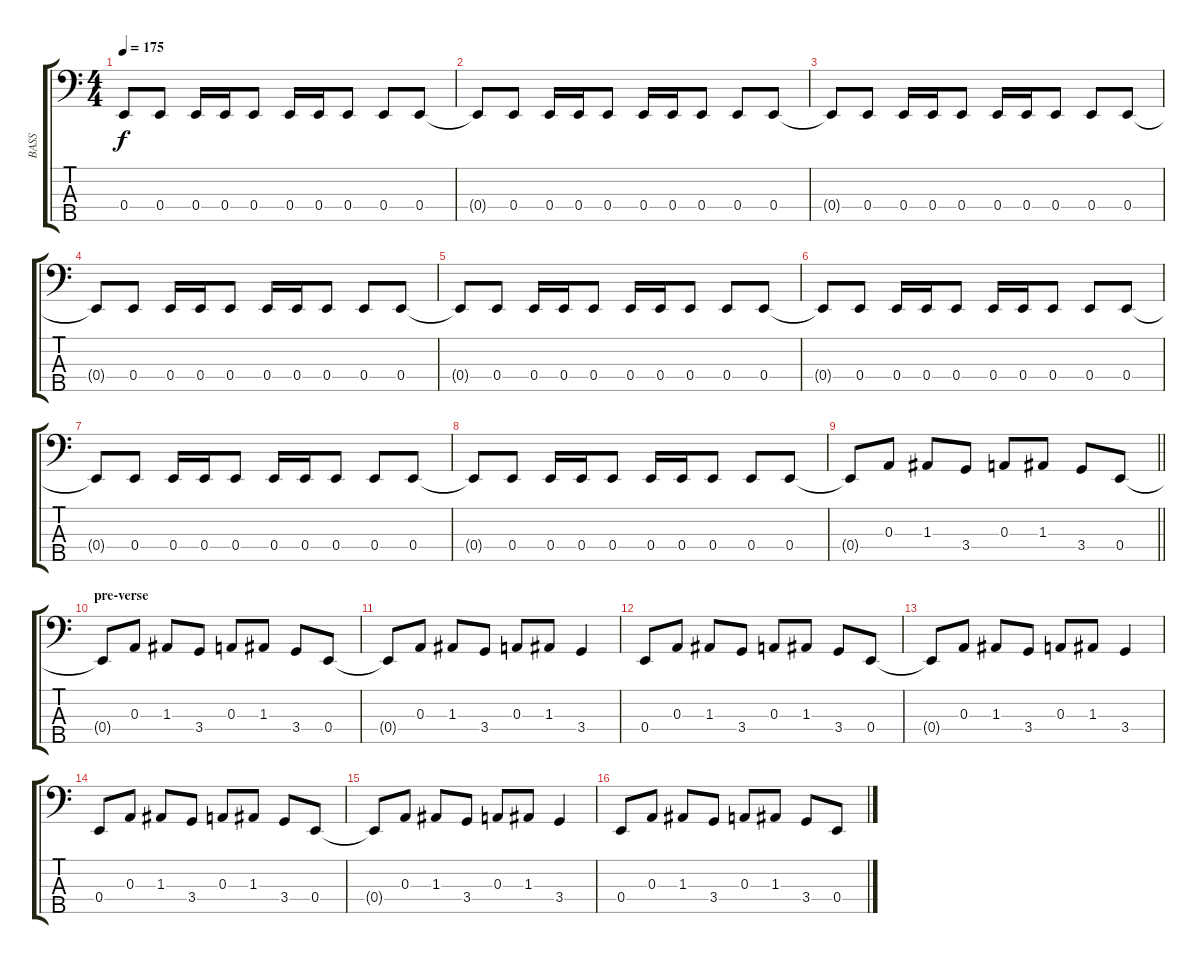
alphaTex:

\track ("BASS" "BASS") {instrument electricbassfinger}
\staff {score tabs}
\tuning (G2 D2 A1 E1 B0) {hide}
\ts (4 4)
\tempo 175
\clef f4
\ks c
0.4{t}.8{dy f} 0.4.8 0.4.16 0.4.16 0.4.8 0.4.16 0.4.16 0.4.8 0.4.8 0.4.8 |
0.4{t}.8 0.4.8 0.4.16 0.4.16 0.4.8 0.4.16 0.4.16 0.4.8 0.4.8 0.4.8 |
0.4{t}.8 0.4.8 0.4.16 0.4.16 0.4.8 0.4.16 0.4.16 0.4.8 0.4.8 0.4.8 |
0.4{t}.8 0.4.8 0.4.16 0.4.16 0.4.8 0.4.16 0.4.16 0.4.8 0.4.8 0.4.8 |
0.4{t}.8 0.4.8 0.4.16 0.4.16 0.4.8 0.4.16 0.4.16 0.4.8 0.4.8 0.4.8 |
0.4{t}.8 0.4.8 0.4.16 0.4.16 0.4.8 0.4.16 0.4.16 0.4.8 0.4.8 0.4.8 |
0.4{t}.8 0.4.8 0.4.16 0.4.16 0.4.8 0.4.16 0.4.16 0.4.8 0.4.8 0.4.8 |
0.4{t}.8 0.4.8 0.4.16 0.4.16 0.4.8 0.4.16 0.4.16 0.4.8 0.4.8 0.4.8 |
\barLineRight lightlight
0.4{t}.8 0.3.8 1.3.8 3.4.8 0.3.8 1.3.8 3.4.8 0.4.8 |
\section ("" "pre-verse")
0.4{t}.8 0.3.8 1.3.8 3.4.8 0.3.8 1.3.8 3.4.8 0.4.8 |
0.4{t}.8 0.3.8 1.3.8 3.4.8 0.3.8 1.3.8 3.4.4 |
0.4.8 0.3.8 1.3.8 3.4.8 0.3.8 1.3.8 3.4.8 0.4.8 |
0.4{t}.8 0.3.8 1.3.8 3.4.8 0.3.8 1.3.8 3.4.4 |
0.4.8 0.3.8 1.3.8 3.4.8 0.3.8 1.3.8 3.4.8 0.4.8 |
0.4{t}.8 0.3.8 1.3.8 3.4.8 0.3.8 1.3.8 3.4.4 |
0.4.8 0.3.8 1.3.8 3.4.8 0.3.8 1.3.8 3.4.8 0.4.8
